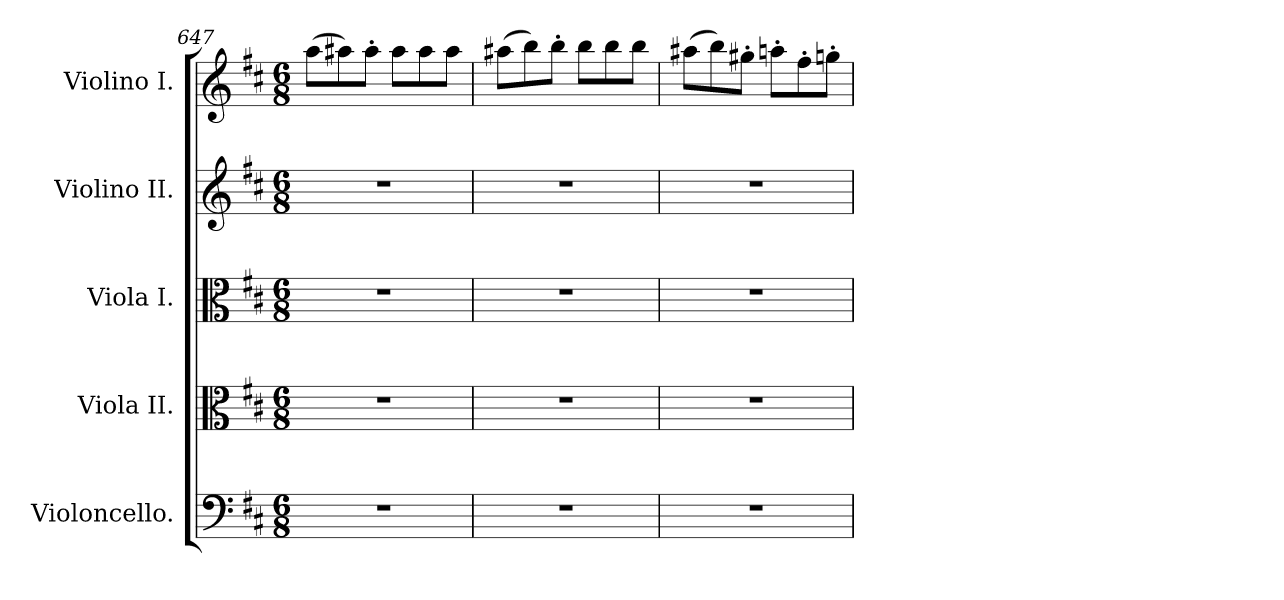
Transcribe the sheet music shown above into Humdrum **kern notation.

**kern	**kern	**kern	**kern	**kern
*part5	*part4	*part3	*part2	*part1
*staff5	*staff4	*staff3	*staff2	*staff1
*I"Violoncello.	*I"Viola II.	*I"Viola I.	*I"Violino II.	*I"Violino I.
*I'Vc	*I'Vla	*I'Vla	*I'Vln	*I'Vln
*clefF4	*clefC3	*clefC3	*clefG2	*clefG2
*k[f#c#]	*k[f#c#]	*k[f#c#]	*k[f#c#]	*k[f#c#]
*M6/8	*M6/8	*M6/8	*M6/8	*M6/8
=647	=647	=647	=647	=647
2.r	2.r	2.r	2.r	(>8aa\L
.	.	.	.	8aa#X\)
.	.	.	.	8aa#'\J
.	.	.	.	8aa#\L
.	.	.	.	8aa#\
.	.	.	.	8aa#\J
!!LO:LB:g=z
=648	=648	=648	=648	=648
2.r	2.r	2.r	2.r	(>8aa#X\L
.	.	.	.	8bb\)
.	.	.	.	8bb'\J
.	.	.	.	8bb\L
.	.	.	.	8bb\
.	.	.	.	8bb\J
=649	=649	=649	=649	=649
2.r	2.r	2.r	2.r	(>8aa#X\L
.	.	.	.	8bb\)
.	.	.	.	8gg#X'\J
.	.	.	.	8aan'\L
.	.	.	.	8ff#'\
.	.	.	.	8ggn'\J
=	=	=	=	=
*-	*-	*-	*-	*-
